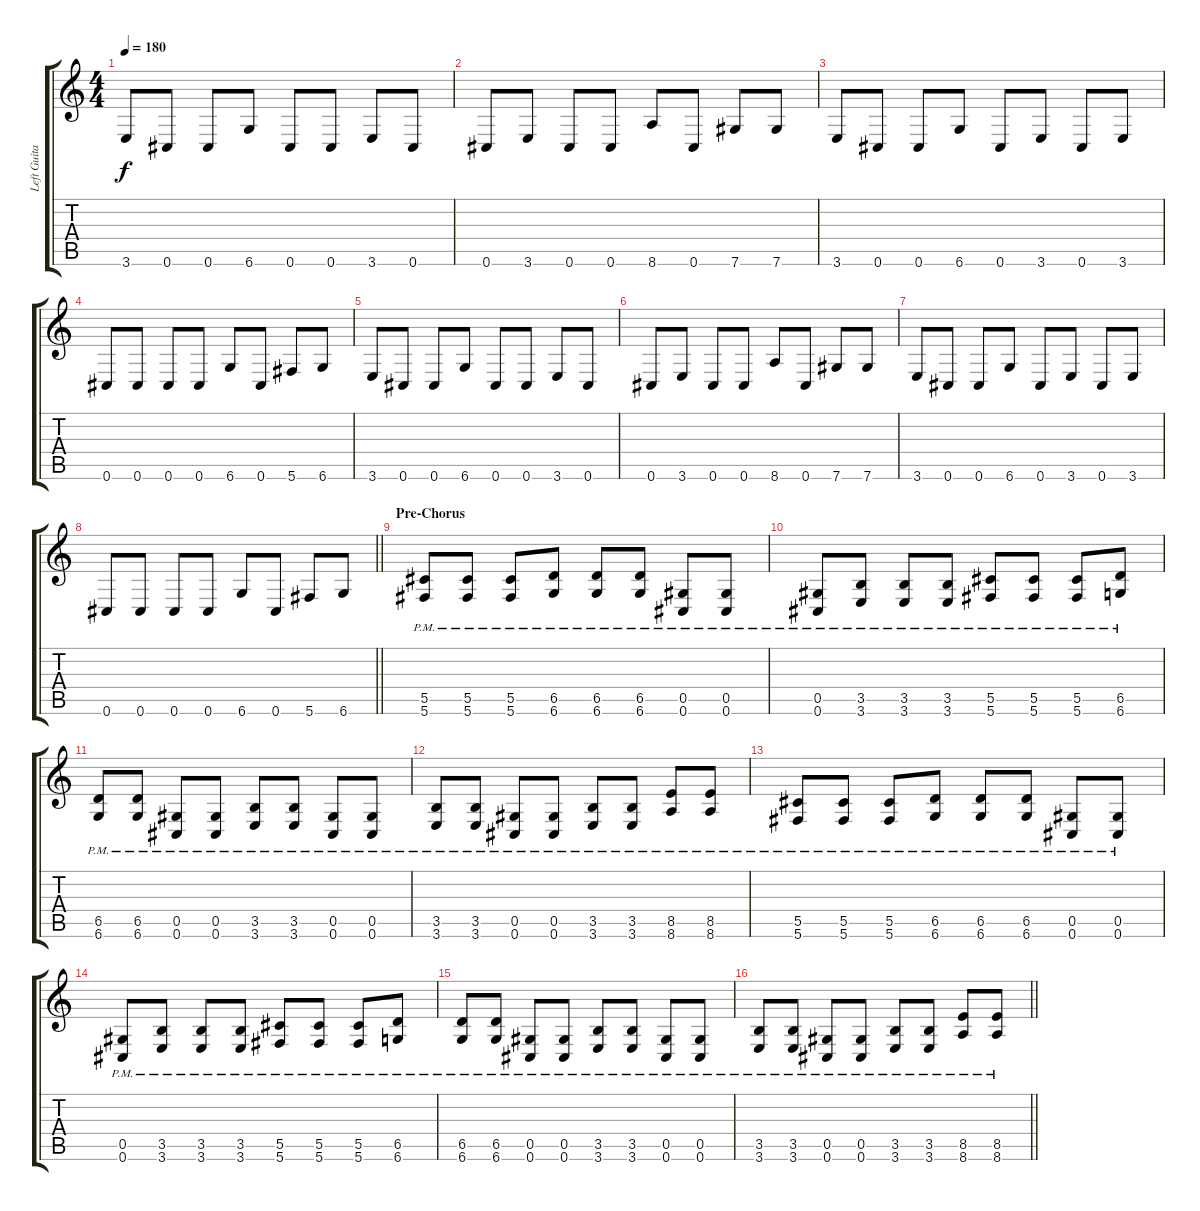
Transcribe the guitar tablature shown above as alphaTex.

\track ("Left Guitar" "Left Guita") {instrument overdrivenguitar}
\staff {score tabs}
\tuning (Eb4 Bb3 Gb3 Db3 Ab2 Db2) {hide}
\ts (4 4)
\tempo 180
\clef g2
\ks c
3.6.8{dy f} 0.6.8 0.6.8 6.6.8 0.6.8 0.6.8 3.6.8 0.6.8 |
0.6.8 3.6.8 0.6.8 0.6.8 8.6.8 0.6.8 7.6.8 7.6.8 |
3.6.8 0.6.8 0.6.8 6.6.8 0.6.8 3.6.8 0.6.8 3.6.8 |
0.6.8 0.6.8 0.6.8 0.6.8 6.6.8 0.6.8 5.6.8 6.6.8 |
3.6.8 0.6.8 0.6.8 6.6.8 0.6.8 0.6.8 3.6.8 0.6.8 |
0.6.8 3.6.8 0.6.8 0.6.8 8.6.8 0.6.8 7.6.8 7.6.8 |
3.6.8 0.6.8 0.6.8 6.6.8 0.6.8 3.6.8 0.6.8 3.6.8 |
\barLineRight lightlight
0.6.8 0.6.8 0.6.8 0.6.8 6.6.8 0.6.8 5.6.8 6.6.8 |
\section ("" "Pre-Chorus")
(5.5{pm} 5.6{pm}).8 (5.5{pm} 5.6{pm}).8 (5.5{pm} 5.6{pm}).8 (6.5{pm} 6.6{pm}).8 (6.5{pm} 6.6{pm}).8 (6.5{pm} 6.6{pm}).8 (0.5{pm} 0.6{pm}).8 (0.5{pm} 0.6{pm}).8 |
(0.5{pm} 0.6{pm}).8 (3.5{pm} 3.6{pm}).8 (3.5{pm} 3.6{pm}).8 (3.5{pm} 3.6{pm}).8 (5.5{pm} 5.6{pm}).8 (5.5{pm} 5.6{pm}).8 (5.5{pm} 5.6{pm}).8 (6.5{pm} 6.6{pm}).8 |
(6.5{pm} 6.6{pm}).8 (6.5{pm} 6.6{pm}).8 (0.5{pm} 0.6{pm}).8 (0.5{pm} 0.6{pm}).8 (3.5{pm} 3.6{pm}).8 (3.5{pm} 3.6{pm}).8 (0.5{pm} 0.6{pm}).8 (0.5{pm} 0.6{pm}).8 |
(3.5{pm} 3.6{pm}).8 (3.5{pm} 3.6{pm}).8 (0.5{pm} 0.6{pm}).8 (0.5{pm} 0.6{pm}).8 (3.5{pm} 3.6{pm}).8 (3.5{pm} 3.6{pm}).8 (8.5{pm} 8.6{pm}).8 (8.5{pm} 8.6{pm}).8 |
(5.5{pm} 5.6{pm}).8 (5.5{pm} 5.6{pm}).8 (5.5{pm} 5.6{pm}).8 (6.5{pm} 6.6{pm}).8 (6.5{pm} 6.6{pm}).8 (6.5{pm} 6.6{pm}).8 (0.5{pm} 0.6{pm}).8 (0.5{pm} 0.6{pm}).8 |
(0.5{pm} 0.6{pm}).8 (3.5{pm} 3.6{pm}).8 (3.5{pm} 3.6{pm}).8 (3.5{pm} 3.6{pm}).8 (5.5{pm} 5.6{pm}).8 (5.5{pm} 5.6{pm}).8 (5.5{pm} 5.6{pm}).8 (6.5{pm} 6.6{pm}).8 |
(6.5{pm} 6.6{pm}).8 (6.5{pm} 6.6{pm}).8 (0.5{pm} 0.6{pm}).8 (0.5{pm} 0.6{pm}).8 (3.5{pm} 3.6{pm}).8 (3.5{pm} 3.6{pm}).8 (0.5{pm} 0.6{pm}).8 (0.5{pm} 0.6{pm}).8 |
\barLineRight lightlight
(3.5{pm} 3.6{pm}).8 (3.5{pm} 3.6{pm}).8 (0.5{pm} 0.6{pm}).8 (0.5{pm} 0.6{pm}).8 (3.5{pm} 3.6{pm}).8 (3.5{pm} 3.6{pm}).8 (8.5{pm} 8.6{pm}).8 (8.5{pm} 8.6{pm}).8
